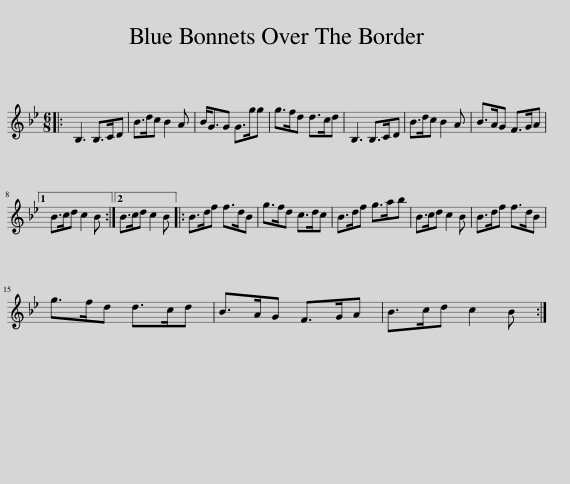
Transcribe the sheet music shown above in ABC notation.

X:1
L:1/8
M:6/8
I:linebreak $
K:Gmin
V:1 treble
V:1
|: B,3 B,>CD | B>dc B2 A | B<GG G>gg | g>fd d>cd | B,3 B,>CD | %5
 B>dc B2 A | B>AG F>GA |1$ B>cd c2 B :|2 B>cd c2 B |: B>df f>dB | %10
 g>fd c>dc | B>df g>ab | B>cd c2 B | B>df f>dB |$ g>fd d>cd | %15
 B>AG F>GA | B>cd c2 B :| %17
